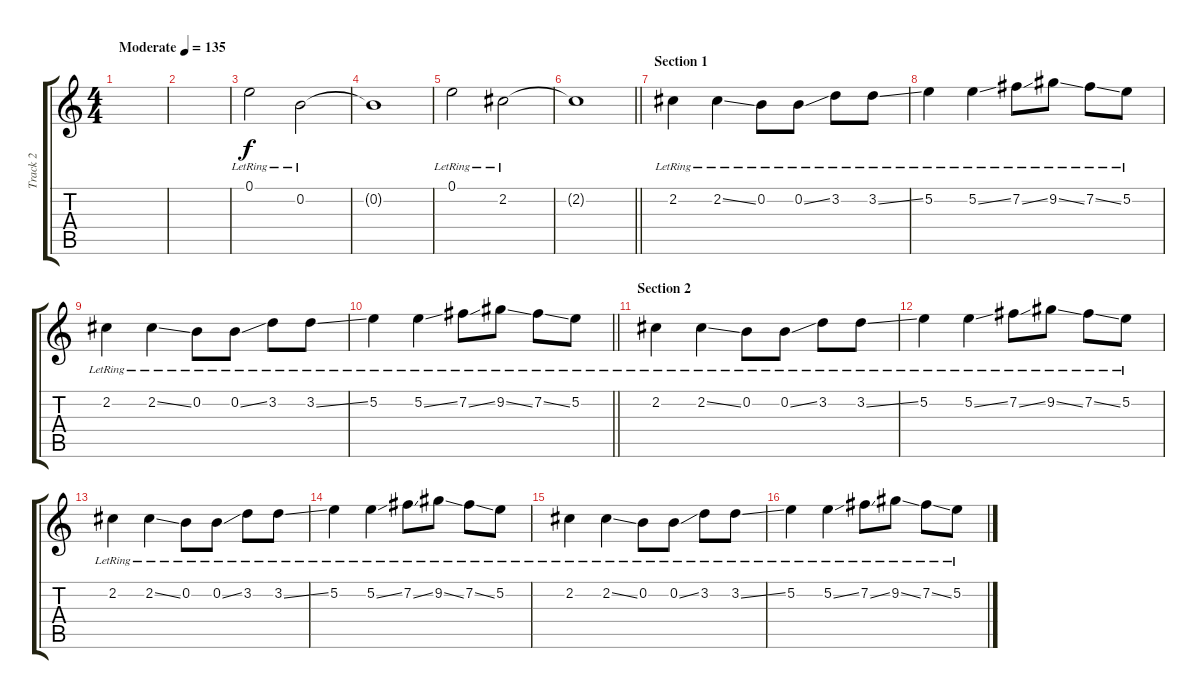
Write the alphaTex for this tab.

\track ("Track 2" "Track 2") {instrument acousticguitarsteel}
\staff {score tabs}
\tuning (E4 B3 G3 D3 A2 E2) {hide}
\ts (4 4)
\tempo (135 "Moderate")
\clef g2
\ks c
|
|
0.1{lr}.2 0.2{lr}.2 |
0.2{t}.1 |
0.1{lr}.2 2.2{lr}.2 |
\barLineRight lightlight
2.2{t}.1 |
\section ("" "Section 1")
2.2{lr}.4 2.2{ss lr}.4 0.2{lr}.8 0.2{ss lr}.8 3.2{lr}.8 3.2{ss lr}.8 |
5.2{lr}.4 5.2{ss lr}.4 7.2{ss lr}.8 9.2{ss lr}.8 7.2{ss lr}.8 5.2{lr}.8 |
2.2{lr}.4 2.2{ss lr}.4 0.2{lr}.8 0.2{ss lr}.8 3.2{lr}.8 3.2{ss lr}.8 |
\barLineRight lightlight
5.2{lr}.4 5.2{ss lr}.4 7.2{ss lr}.8 9.2{ss lr}.8 7.2{ss lr}.8 5.2{lr}.8 |
\section ("" "Section 2")
2.2{lr}.4 2.2{ss lr}.4 0.2{lr}.8 0.2{ss lr}.8 3.2{lr}.8 3.2{ss lr}.8 |
5.2{lr}.4 5.2{ss lr}.4 7.2{ss lr}.8 9.2{ss lr}.8 7.2{ss lr}.8 5.2{lr}.8 |
2.2{lr}.4 2.2{ss lr}.4 0.2{lr}.8 0.2{ss lr}.8 3.2{lr}.8 3.2{ss lr}.8 |
5.2{lr}.4 5.2{ss lr}.4 7.2{ss lr}.8 9.2{ss lr}.8 7.2{ss lr}.8 5.2{lr}.8 |
2.2{lr}.4 2.2{ss lr}.4 0.2{lr}.8 0.2{ss lr}.8 3.2{lr}.8 3.2{ss lr}.8 |
5.2{lr}.4 5.2{ss lr}.4 7.2{ss lr}.8 9.2{ss lr}.8 7.2{ss lr}.8 5.2{lr}.8
